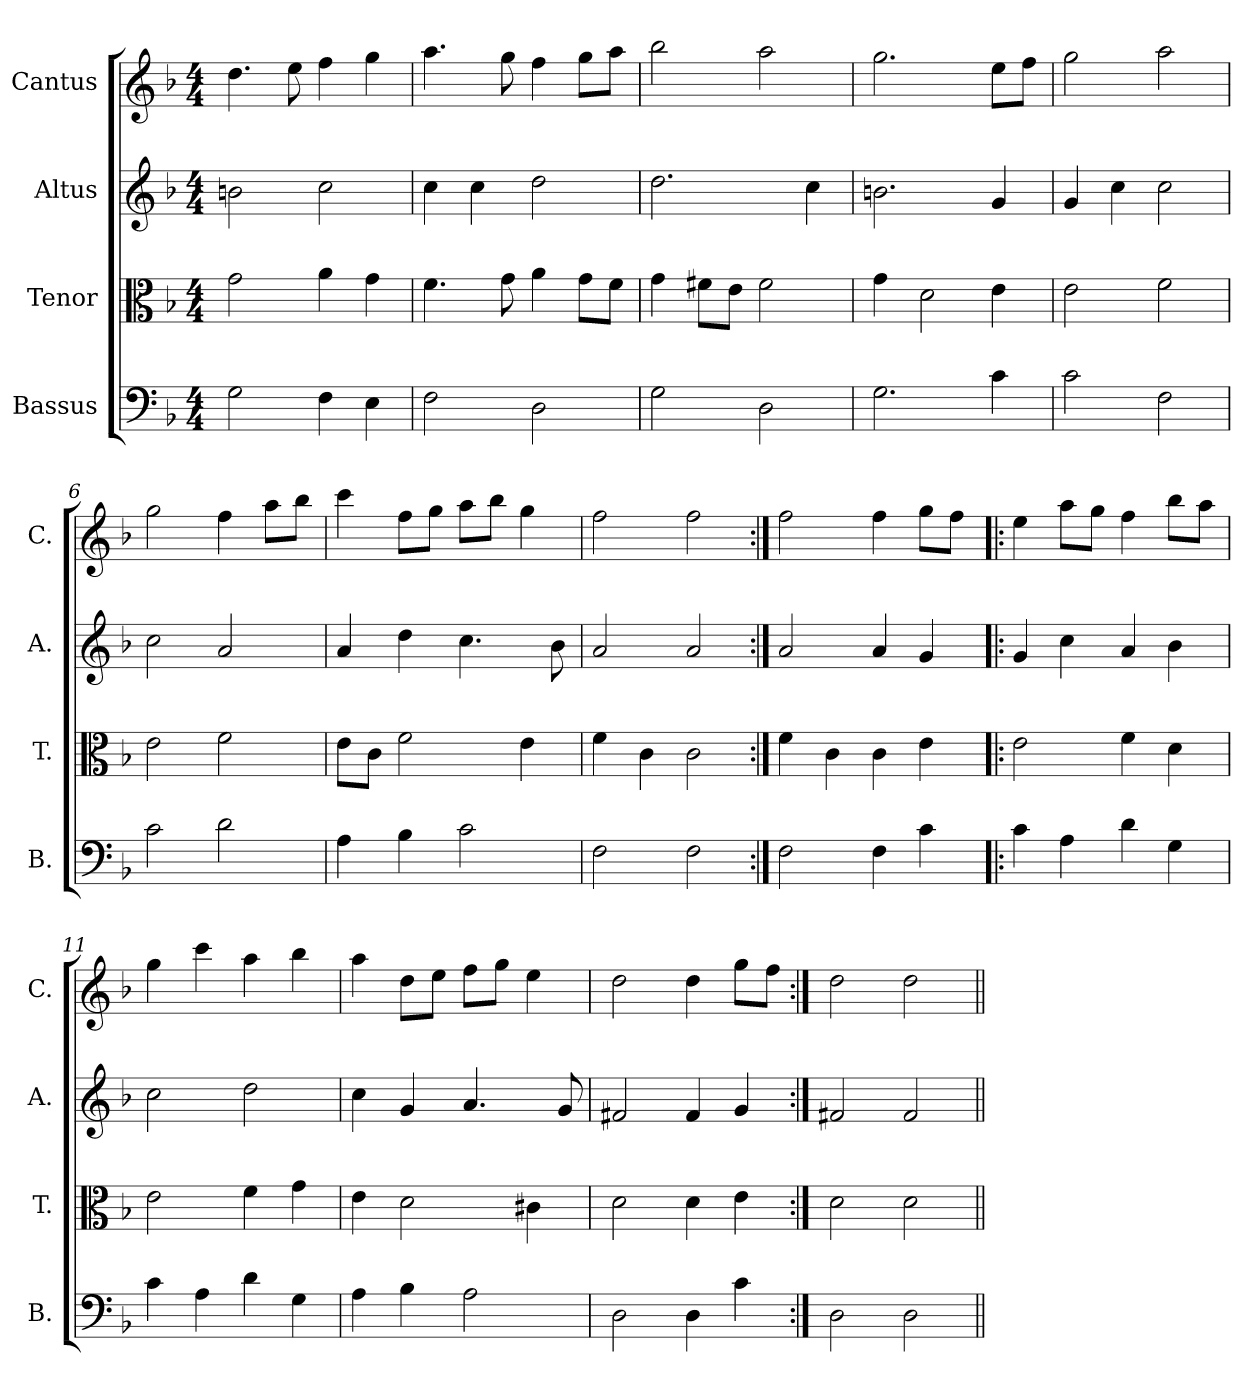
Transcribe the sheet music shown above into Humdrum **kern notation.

**kern	**kern	**kern	**kern
*part4	*part3	*part2	*part1
*staff4	*staff3	*staff2	*staff1
*I"Bassus	*I"Tenor	*I"Altus	*I"Cantus
*I'B.	*I'T.	*I'A.	*I'C.
*clefF4	*clefC3	*clefG2	*clefG2
*k[b-]	*k[b-]	*k[b-]	*k[b-]
*F:	*F:	*F:	*F:
*M4/4	*M4/4	*M4/4	*M4/4
=1	=1	=1	=1
2G\	2g\	2bn\	4.dd\
.	.	.	8ee\
4F\	4a\	2cc\	4ff\
4E\	4g\	.	4gg\
=2	=2	=2	=2
2F\	4.f\	4cc\	4.aa\
.	.	4cc\	.
.	8g\	.	8gg\
2D\	4a\	2dd\	4ff\
.	8g\L	.	8gg\L
.	8f\J	.	8aa\J
=3	=3	=3	=3
2G\	4g\	2.dd\	2bb-\
.	8f#X\L	.	.
.	8e\J	.	.
2D\	2f#\	.	2aa\
.	.	4cc\	.
=4	=4	=4	=4
2.G\	4g\	2.bn\	2.gg\
.	2d\	.	.
4c\	4e\	4g/	8ee\L
.	.	.	8ff\J
=5	=5	=5	=5
2c\	2e\	4g/	2gg\
.	.	4cc\	.
2F\	2f\	2cc\	2aa\
=6	=6	=6	=6
2c\	2e\	2cc\	2gg\
2d\	2f\	2a/	4ff\
.	.	.	8aa\L
.	.	.	8bb-\J
=7	=7	=7	=7
4A\	8e\L	4a/	4ccc\
.	8c\J	.	.
4B-\	2f\	4dd\	8ff\L
.	.	.	8gg\J
2c\	.	4.cc\	8aa\L
.	.	.	8bb-\J
.	4e\	.	4gg\
.	.	8b-\	.
=8	=8	=8	=8
2F\	4f\	2a/	2ff\
.	4c\	.	.
2F\	2c\	2a/	2ff\
=9:|!	=9:|!	=9:|!	=9:|!
2F\	4f\	2a/	2ff\
.	4c\	.	.
4F\	4c\	4a/	4ff\
4c\	4e\	4g/	8gg\L
.	.	.	8ff\J
=10!|:	=10!|:	=10!|:	=10!|:
4c\	2e\	4g/	4ee\
4A\	.	4cc\	8aa\L
.	.	.	8gg\J
4d\	4f\	4a/	4ff\
4G\	4d\	4b-\	8bb-\L
.	.	.	8aa\J
=11	=11	=11	=11
4c\	2e\	2cc\	4gg\
4A\	.	.	4ccc\
4d\	4f\	2dd\	4aa\
4G\	4g\	.	4bb-\
=12	=12	=12	=12
4A\	4e\	4cc\	4aa\
4B-\	2d\	4g/	8dd\L
.	.	.	8ee\J
2A\	.	4.a/	8ff\L
.	.	.	8gg\J
.	4c#X\	.	4ee\
.	.	8g/	.
=13	=13	=13	=13
2D\	2d\	2f#X/	2dd\
4D\	4d\	4f#/	4dd\
4c\	4e\	4g/	8gg\L
.	.	.	8ff\J
=14:|!	=14:|!	=14:|!	=14:|!
2D\	2d\	2f#X/	2dd\
2D\	2d\	2f#/	2dd\
=||	=||	=||	=||
*-	*-	*-	*-
